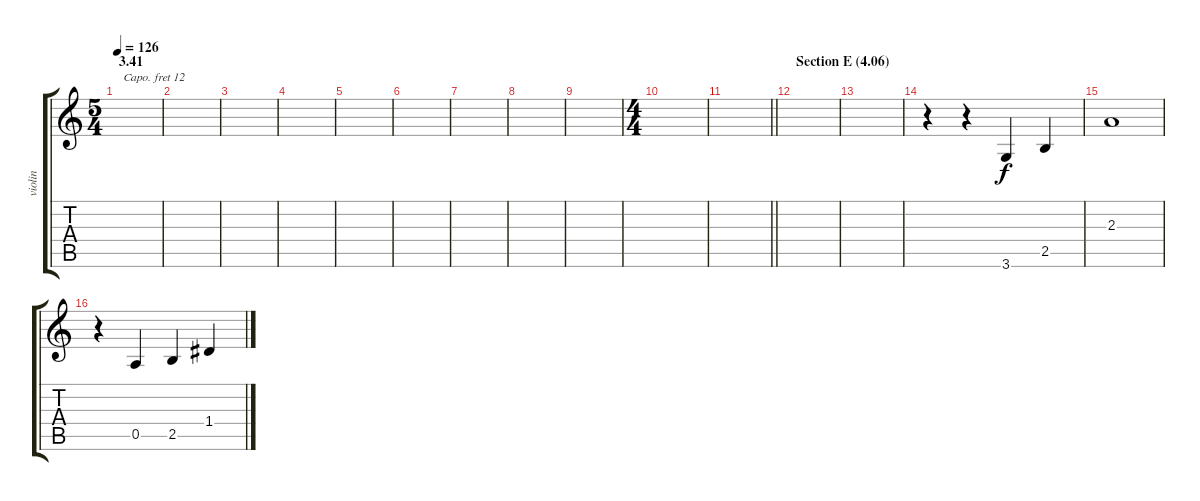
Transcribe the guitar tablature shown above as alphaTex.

\track ("violin" "violin") {instrument violin}
\staff {score tabs}
\capo 12
\tuning (E4 B3 G3 D3 A2 E2) {hide}
\ts (5 4)
\section ("" "3.41")
\tempo 126
\clef g2
\ks c
|
|
|
|
|
|
|
|
|
\ts (4 4)
|
\barLineRight lightlight
|
\section ("" "Section E (4.06)")
|
|
r.4 r.4 3.6.4 2.5.4 |
2.3.1 |
r.4 0.5.4 2.5.4 1.4.4
